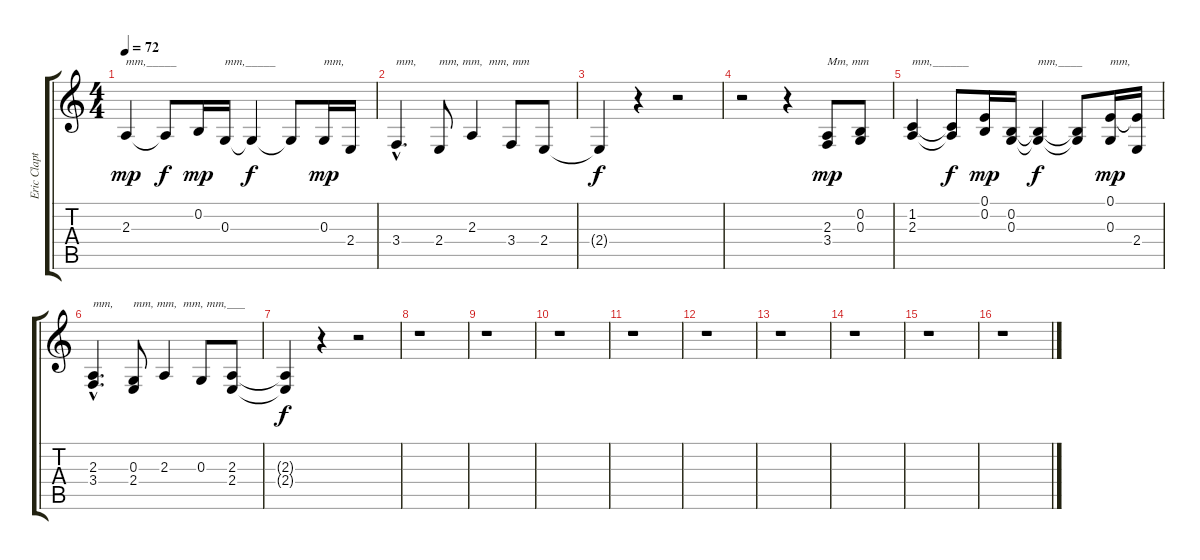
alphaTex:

\track ("Eric Clapton Voice" "Eric Clapt") {instrument lead6voice}
\staff {score tabs}
\tuning (E4 B3 G3 D3 A2 E2) {hide}
\ts (4 4)
\tempo 72
\clef g2
\ks c
2.3.4{txt "mm,_____" dy mp} 2.3{t}.8{dy f} 0.2.16{dy mp} 0.3.16{txt "mm,_____"} 0.3{t}.4{dy f} 0.3{t}.8 0.3.16{txt "mm," dy mp} 2.4.16 |
3.4{hac}.4{d txt "mm,"} 2.4.8{txt "mm, mm,  mm, mm"} 2.3.4 3.4.8 2.4.8 |
2.4{t}.4{dy f} r.4 r.2 |
r.2 r.4 (2.3 3.4).8{txt "Mm, mm" dy mp} (0.2 0.3).8 |
(1.2 2.3).4{txt "mm,______"} (1.2{t} 2.3{t}).8{dy f} (0.1 0.2).16{dy mp} (0.2 0.3).16 (0.2{t} 0.3{t}).4{txt "mm,____" dy f} (0.2{t} 0.3{t}).8 (0.1 0.3).16{txt "mm," dy mp} (0.1{t} 2.4).16 |
(2.3{hac} 3.4{hac}).4{d txt "mm,"} (0.3 2.4).8{txt "mm, mm,  mm, mm,___"} 2.3.4 0.3.8 (2.3 2.4).8 |
(2.3{t} 2.4{t}).4{dy f} r.4 r.2 |
r.1 |
r.1 |
r.1 |
r.1 |
r.1 |
r.1 |
r.1 |
r.1 |
r.1
